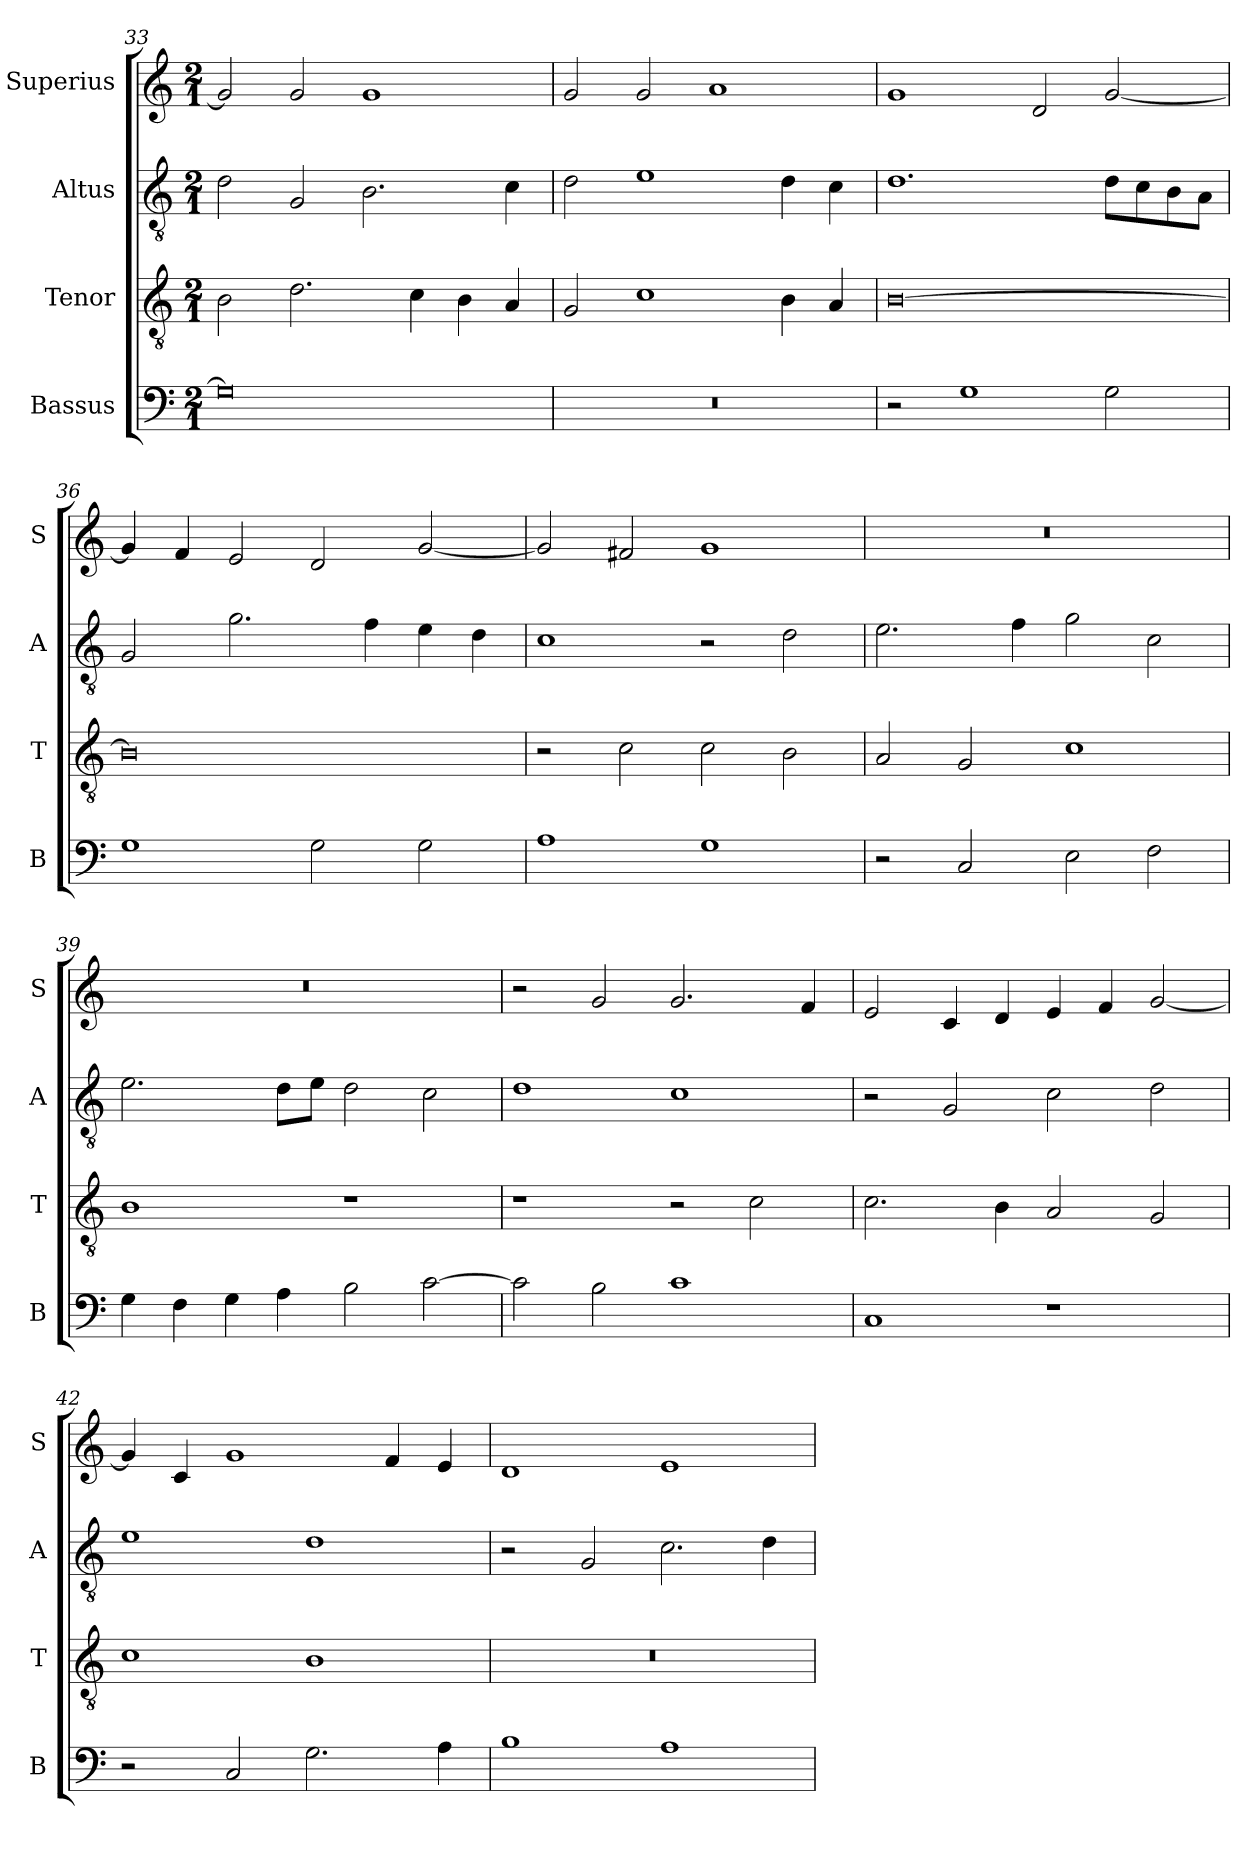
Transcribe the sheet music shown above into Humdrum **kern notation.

**kern	**kern	**kern	**kern
*part4	*part3	*part2	*part1
*staff4	*staff3	*staff2	*staff1
*I"Bassus	*I"Tenor	*I"Altus	*I"Superius
*I'B	*I'T	*I'A	*I'S
*clefF4	*clefGv2	*clefGv2	*clefG2
*k[]	*k[]	*k[]	*k[]
*C:	*C:	*C:	*C:
*M2/1	*M2/1	*M2/1	*M2/1
=33	=33	=33	=33
0G]	2B	2d	2g]
.	2.d	2G	2g
.	.	2.B	1g
.	4c	.	.
.	4B	.	.
.	4A	4c	.
=34	=34	=34	=34
0r	2G	2d	2g
.	1c	1e	2g
.	.	.	1a
.	4B	4d	.
.	4A	4c	.
=35	=35	=35	=35
2r	[0B	1.d	1g
1G	.	.	.
.	.	.	2d
2G	.	8dL	[2g
.	.	8c	.
.	.	8B	.
.	.	8AJ	.
=36	=36	=36	=36
1G	0B]	2G	4g]
.	.	.	4f
.	.	2.g	2e
2G	.	.	2d
.	.	4f	.
2G	.	4e	[2g
.	.	4d	.
=37	=37	=37	=37
1A	2r	1c	2g]
.	2c	.	2f#X
1G	2c	2r	1g
.	2B	2d	.
=38	=38	=38	=38
2r	2A	2.e	0r
2C	2G	.	.
.	.	4f	.
2E	1c	2g	.
2F	.	2c	.
=39	=39	=39	=39
4G	1B	2.e	0r
4F	.	.	.
4G	.	.	.
4A	.	8dL	.
.	.	8eJ	.
2B	1r	2d	.
[2c	.	2c	.
=40	=40	=40	=40
2c]	1r	1d	2r
2B	.	.	2g
1c	2r	1c	2.g
.	2c	.	.
.	.	.	4f
=41	=41	=41	=41
1C	2.c	2r	2e
.	.	2G	4c
.	4B	.	4d
1r	2A	2c	4e
.	.	.	4f
.	2G	2d	[2g
=42	=42	=42	=42
2r	1c	1e	4g]
.	.	.	4c
2C	.	.	1g
2.G	1B	1d	.
.	.	.	4f
4A	.	.	4e
=43	=43	=43	=43
1B	0r	2r	1d
.	.	2G	.
1A	.	2.c	1e
.	.	4d	.
=	=	=	=
*-	*-	*-	*-
